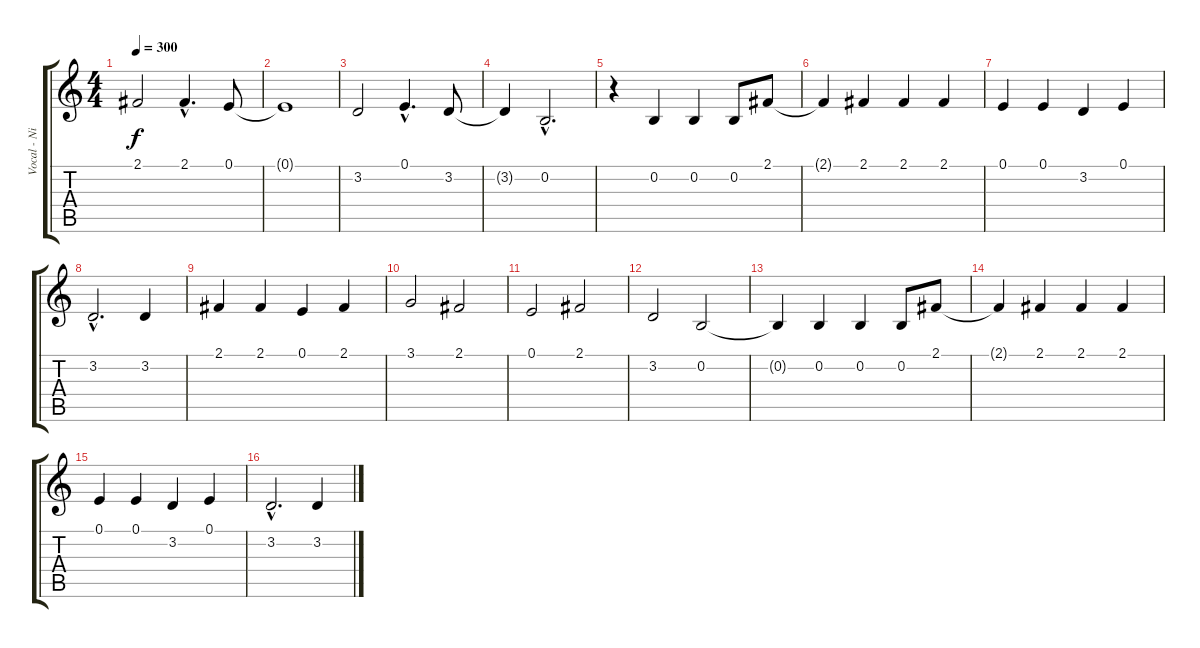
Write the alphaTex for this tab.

\track ("Vocal - Nikola" "Vocal - Ni") {instrument flute}
\staff {score tabs}
\tuning (E4 B3 G3 D3 A2 E2) {hide}
\ts (4 4)
\tempo 300
\clef g2
\ks c
2.1.2{dy f} 2.1{hac}.4{d} 0.1.8 |
0.1{t}.1 |
3.2.2 0.1{hac}.4{d} 3.2.8 |
3.2{t}.4 0.2{hac}.2{d} |
r.4 0.2.4 0.2.4 0.2.8 2.1.8 |
2.1{t}.4 2.1.4 2.1.4 2.1.4 |
0.1.4 0.1.4 3.2.4 0.1.4 |
3.2{hac}.2{d} 3.2.4 |
2.1.4 2.1.4 0.1.4 2.1.4 |
3.1.2 2.1.2 |
0.1.2 2.1.2 |
3.2.2 0.2.2 |
0.2{t}.4 0.2.4 0.2.4 0.2.8 2.1.8 |
2.1{t}.4 2.1.4 2.1.4 2.1.4 |
0.1.4 0.1.4 3.2.4 0.1.4 |
3.2{hac}.2{d} 3.2.4
